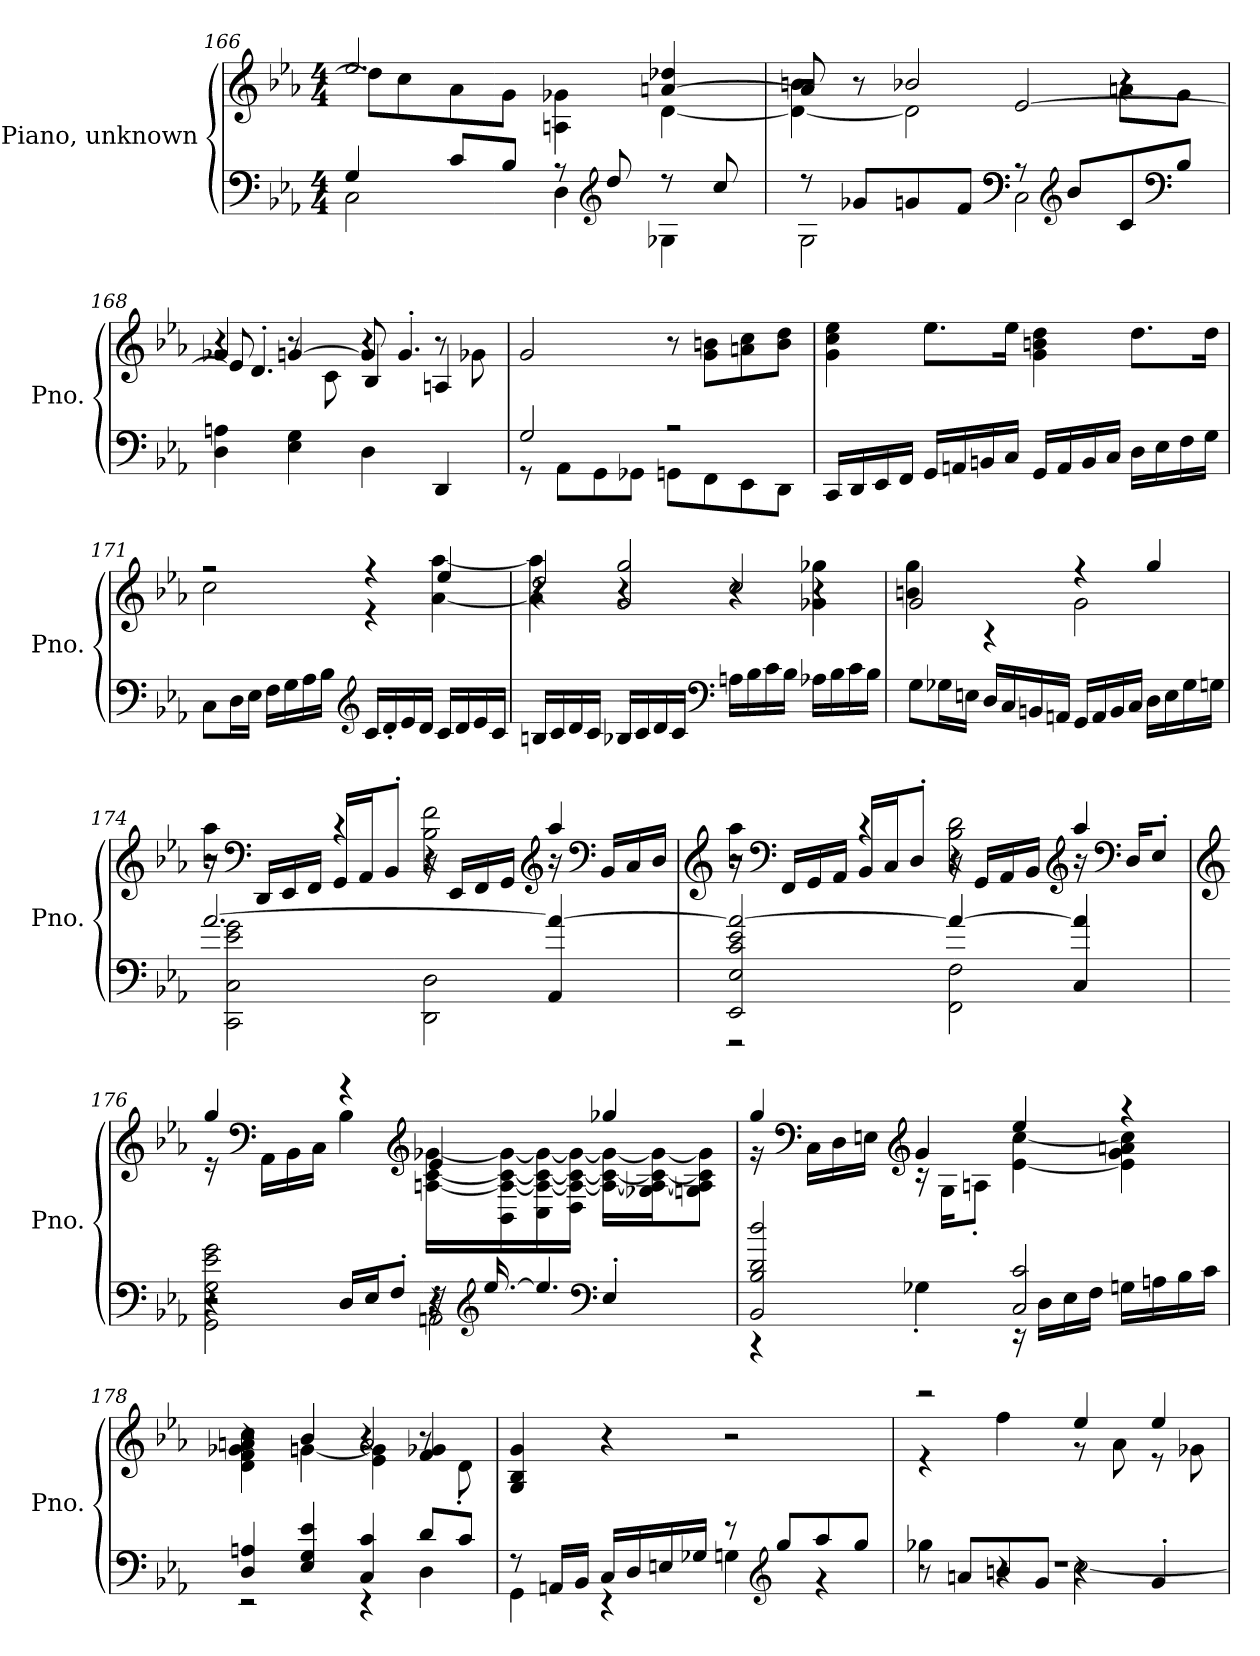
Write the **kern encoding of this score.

**kern	**kern
*part1	*part1
*staff2	*staff1
*I"Piano, unknown	*
*I'Pno.	*
!!LO:PB:g=z
*clefF4	*clefG2
*k[b-e-a-]	*k[b-e-a-]
*M4/4	*M4/4
=166	=166
*^	*^
4G/	2C\	2.ee-/	8dd\L]
.	.	.	8cc\
8c/L	.	.	8a-\
8B-/J	.	.	8g\J
8r	4D\	.	4An\ 4g-X\
*clefG2	*	*	*
8dd/	.	.	.
8r	4G-X\	[4an/ 4dd-X/	[4d\
8cc/	.	.	.
=167	=167	=167	=167
*	*	*	*^
8r	2G\	8a/]	4d\_ 4bn\	2r
8g-X/L	.	8r	.	.
8gn/	.	2b-X/	2d\]	.
8f/J	.	.	.	.
*clefF4	*	*	*	*
8r	2C\	.	.	[2e-/
*clefG2	*	*	*	*
8b-/L	.	.	.	.
8c/	.	4r	8an\L	.
*clefF4	*	*	*	*
8B-/J	.	.	8g\J	.
*v	*v	*	*	*
=168	=168	=168	=168
4D\ 4An\	4g-X/	4r	8e-/]
.	.	.	4.d'/
4E-\ 4G\	[4gn/	8r	.
.	.	8c\	.
4D\	8g/]	4r	4B-/
.	4.g'/	.	.
4DD/	.	8r	4An/
.	.	8g-X\	.
*	*v	*v	*v
!!LO:LB:g=z
=169	=169
*^	*
2G/	8r	2g/
.	8AA-\L	.
.	8GG\	.
.	8GG-X\J	.
2r	8GGn\L	8r
.	8FF\	8g\ 8bn\L
.	8EE-\	8an\ 8cc\
.	8DD\J	8b\ 8dd\J
*v	*v	*
=170	=170
16CC/LL	4g\ 4cc\ 4ee-\
16DD/	.
16EE-/	.
16FF/JJ	.
16GG/LL	8.ee-\L
16AAn/	.
16BBn/	.
16C/JJ	16ee-\Jk
16GG/LL	4g\ 4bn\ 4dd\
16AA/	.
16BB/	.
16C/JJ	.
16D\LL	8.dd\L
16E-\	.
16F\	.
16G\JJ	16dd\Jk
!!LO:LB:g=z
=171	=171
*	*^
8C\L	2r	2cc\
16D\L	.	.
16E-\JJ	.	.
16F\LL	.	.
16G\	.	.
16A-\	.	.
16B-\JJ	.	.
*clefG2	*	*
16c/LL	4r	4r
16d'/	.	.
16e-/	.	.
16d/JJ	.	.
16c/LL	4ee-/	[4a-\ [4aa-\
16d/	.	.
16e-/	.	.
16c/JJ	.	.
=172	=172	=172
*	*	*^
16Bn/LL	2dd/	4a-\] 4aa-\]	4r
16c/	.	.	.
16d/	.	.	.
16c/JJ	.	.	.
16B-X/LL	.	4r	2g/ 2gg/
16c/	.	.	.
16d/	.	.	.
16c/JJ	.	.	.
*clefF4	*	*	*
16An\LL	2cc/	4r	.
16B-\	.	.	.
16c\	.	.	.
16B-\JJ	.	.	.
16A-X\LL	.	4g-X\ 4gg-X\	4r
16B-\	.	.	.
16c\	.	.	.
16B-\JJ	.	.	.
*	*	*v	*v
!!LO:LB:g=z
=173	=173	=173
8G\L	2g/	4bn\ 4gg\
16G-X\L	.	.
16En\JJ	.	.
16D/LL	.	4r
16C/	.	.
16BBn/	.	.
16AAn/JJ	.	.
16GG/LL	4r	2g\
16AA/	.	.
16BB/	.	.
16C/JJ	.	.
16D\LL	4gg/	.
16E\	.	.
16G-\	.	.
16Gn\JJ	.	.
=174	=174	=174
*^	*	*^
[2.a-/	2CC\ 2C\ 2e-\ 2g\	2r	4aa-\	16r
*	*	*clefF4	*	*
.	.	.	.	16DD/LL
.	.	.	.	16EE-/
.	.	.	.	16FF/JJ
.	.	.	4r	16GG/LL
.	.	.	.	16AA-/J
.	.	.	.	8BB-'/J
.	2DD\ 2D\	4r	2B-\ 2f\	16r
.	.	.	.	16EE-/LL
.	.	.	.	16FF/
.	.	.	.	16GG/JJ
*	*	*clefG2	*	*
4AA-/ 4a-/_	.	4aa-/	.	16r
*	*	*clefF4	*	*
.	.	.	.	16BB-/LL
.	.	.	.	16C/
.	.	.	.	16D/JJ
!!LO:LB:g=z	!!	!!
=175	=175	=175	=175	=175
*	*	*clefG2	*	*
2EE-/ 2E-/ 2c/ 2e-/ 2a-/_	2r	2r	4aa-\	16r
*	*	*clefF4	*	*
.	.	.	.	16FF/LL
.	.	.	.	16GG/
.	.	.	.	16AA-/JJ
.	.	.	4r	16BB-/LL
.	.	.	.	16C/J
.	.	.	.	8D'/J
4a-/_	2FF\ 2F\	4r	2B-\ 2d\	16r
.	.	.	.	16GG/LL
.	.	.	.	16AA-/
.	.	.	.	16BB-/JJ
*	*	*clefG2	*	*
4C/ 4a-/]	.	4aa-/	.	16r
*	*	*clefF4	*	*
.	.	.	.	16D/KL
.	.	.	.	8E-'/J
*v	*v	*	*	*
*	*v	*v	*v
!!LO:LB:g=z
=176	=176
*	*clefG2
*^	*^
*	*^	*	*
2r	2GG\ 2G\ 2e-\ 2g\	4r	4gg/	16r
*	*	*	*clefF4	*
.	.	.	.	16AA-\LL
.	.	.	.	16BB-\
.	.	.	.	16C\JJ
.	.	16D/LL	4r	4B-\
.	.	16E-/J	.	.
.	.	8F'/J	.	.
*	*	*	*clefG2	*
32r	2AAn\	4r	4e-/	[16An\ [16c\ [16g-X\LL
*clefG2	*	*	*	*
[16.ee-/	.	.	.	.
.	.	.	.	16BB-\ 16A\_ 16c\_ 16g-\_
4.ee-/]	.	.	.	16C\ 16A\_ 16c\_ 16g-\_
.	.	.	.	16D\ 16A\_ 16c\_ 16g-\_JJ
*clefF4	*	*	*	*
.	.	4E-'/	4gg-X/	16A\_ 16c\_ 16g-\_LL
.	.	.	.	16G-X\ 16A\_ 16c\_ 16g-\_J
.	.	.	.	8Gn\ 8A\] 8c\] 8g-\]J
*	*v	*v	*	*
!!LO:PB:g=z	!!
=177	=177	=177	=177
2BB-/ 2B-/ 2d/ 2dd/	4r	4gg/	16r
*	*	*clefF4	*
.	.	.	16C\LL
.	.	.	16D\
.	.	.	16En\JJ
*	*	*clefG2	*
.	4G-X'\	4g/	16r
.	.	.	16G\KL
.	.	.	8An'\J
2C/ 2c/	16r	4ee-/	[4e-\ [4cc\
.	16D\LL	.	.
.	16E-\	.	.
.	16F\JJ	.	.
.	16Gn\LL	4r	4e-\] 4g\ 4an\ 4cc\]
.	16An\	.	.
.	16B-\	.	.
.	16c\JJ	.	.
=178	=178	=178	=178
*	*	*	*^
4D/ 4An/	2r	4r	4d\ 4f\ 4g-X\ 4an\ 4cc\	2r
4E-/ 4G/ 4e-/	.	4b-/	[4gn\	.
4C/ 4c/	4r	2a/	4e-\ 4g\]	4r
8d/L	4D\	.	8r	4f/ 4g-X/
8c/J	.	.	8d'\	.
*	*	*v	*v	*v
!!LO:LB:g=z
=179	=179	=179
8r	4GG\	4G/ 4B-/ 4g/
16AAn/LL	.	.
16BB-/JJ	.	.
16C/LL	4r	4r
16D/	.	.
16En/	.	.
16G-X/JJ	.	.
8r	4Gn\	2r
*clefG2	*	*
8gg/L	.	.
8aa-/	4r	.
8gg/J	.	.
=180	=180	=180
*	*^	*^
1r	4gg-X\	8r	2r	4r
.	.	8an/L	.	.
.	4r	8bn/	.	4ff\
.	.	8g/J	.	.
.	[2cc\	4r	4ee-/	8r
.	.	.	.	8a-\
.	.	4g'/	4ee-/	8r
.	.	.	.	8g-X\
*v	*v	*v	*	*
*	*v	*v
=	=
*-	*-
